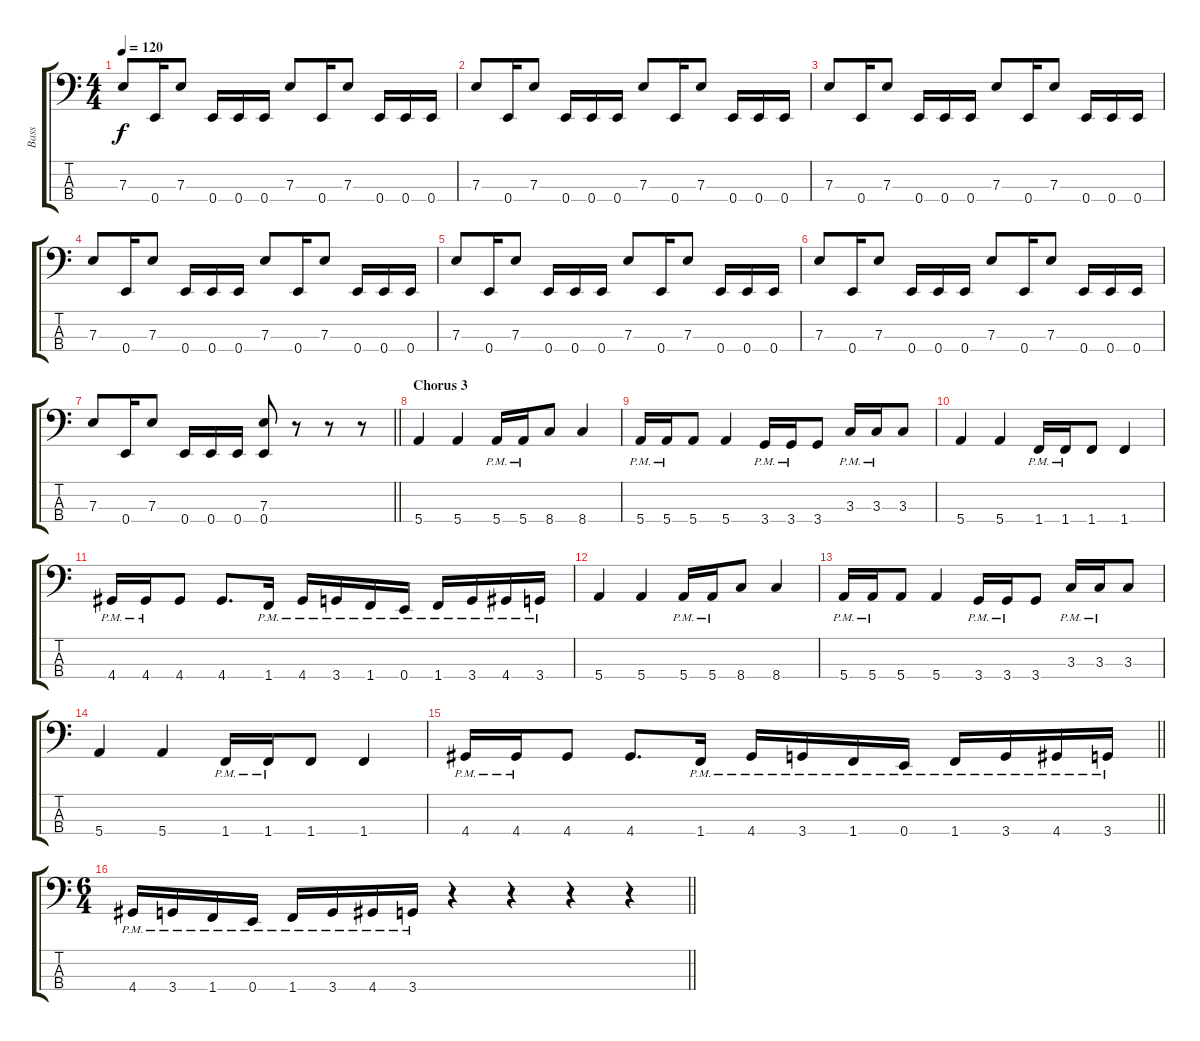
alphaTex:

\track ("Bass" "Bass") {instrument electricbasspick}
\staff {score tabs}
\tuning (G2 D2 A1 E1) {hide}
\ts (4 4)
\tempo 120
\clef f4
\ks c
7.3.8{dy f} 0.4.16 7.3.8 0.4.16 0.4.16 0.4.16 7.3.8 0.4.16 7.3.8 0.4.16 0.4.16 0.4.16 |
7.3.8 0.4.16 7.3.8 0.4.16 0.4.16 0.4.16 7.3.8 0.4.16 7.3.8 0.4.16 0.4.16 0.4.16 |
7.3.8 0.4.16 7.3.8 0.4.16 0.4.16 0.4.16 7.3.8 0.4.16 7.3.8 0.4.16 0.4.16 0.4.16 |
7.3.8 0.4.16 7.3.8 0.4.16 0.4.16 0.4.16 7.3.8 0.4.16 7.3.8 0.4.16 0.4.16 0.4.16 |
7.3.8 0.4.16 7.3.8 0.4.16 0.4.16 0.4.16 7.3.8 0.4.16 7.3.8 0.4.16 0.4.16 0.4.16 |
7.3.8 0.4.16 7.3.8 0.4.16 0.4.16 0.4.16 7.3.8 0.4.16 7.3.8 0.4.16 0.4.16 0.4.16 |
\barLineRight lightlight
7.3.8 0.4.16 7.3.8 0.4.16 0.4.16 0.4.16 (7.3 0.4).8 r.8 r.8 r.8 |
\section ("" "Chorus 3")
5.4.4 5.4.4 5.4{pm}.16 5.4{pm}.16 8.4.8 8.4.4 |
5.4{pm}.16 5.4{pm}.16 5.4.8 5.4.4 3.4{pm}.16 3.4{pm}.16 3.4.8 3.3{pm}.16 3.3{pm}.16 3.3.8 |
5.4.4 5.4.4 1.4{pm}.16 1.4{pm}.16 1.4.8 1.4.4 |
4.4{pm}.16 4.4{pm}.16 4.4.8 4.4.8{d} 1.4{pm}.16 4.4{pm}.16 3.4{pm}.16 1.4{pm}.16 0.4{pm}.16 1.4{pm}.16 3.4{pm}.16 4.4{pm}.16 3.4{pm}.16 |
5.4.4 5.4.4 5.4{pm}.16 5.4{pm}.16 8.4.8 8.4.4 |
5.4{pm}.16 5.4{pm}.16 5.4.8 5.4.4 3.4{pm}.16 3.4{pm}.16 3.4.8 3.3{pm}.16 3.3{pm}.16 3.3.8 |
5.4.4 5.4.4 1.4{pm}.16 1.4{pm}.16 1.4.8 1.4.4 |
\barLineRight lightlight
4.4{pm}.16 4.4{pm}.16 4.4.8 4.4.8{d} 1.4{pm}.16 4.4{pm}.16 3.4{pm}.16 1.4{pm}.16 0.4{pm}.16 1.4{pm}.16 3.4{pm}.16 4.4{pm}.16 3.4{pm}.16 |
\ts (6 4)
\barLineRight lightlight
4.4{pm}.16 3.4{pm}.16 1.4{pm}.16 0.4{pm}.16 1.4{pm}.16 3.4{pm}.16 4.4{pm}.16 3.4{pm}.16 r.4 r.4 r.4 r.4
